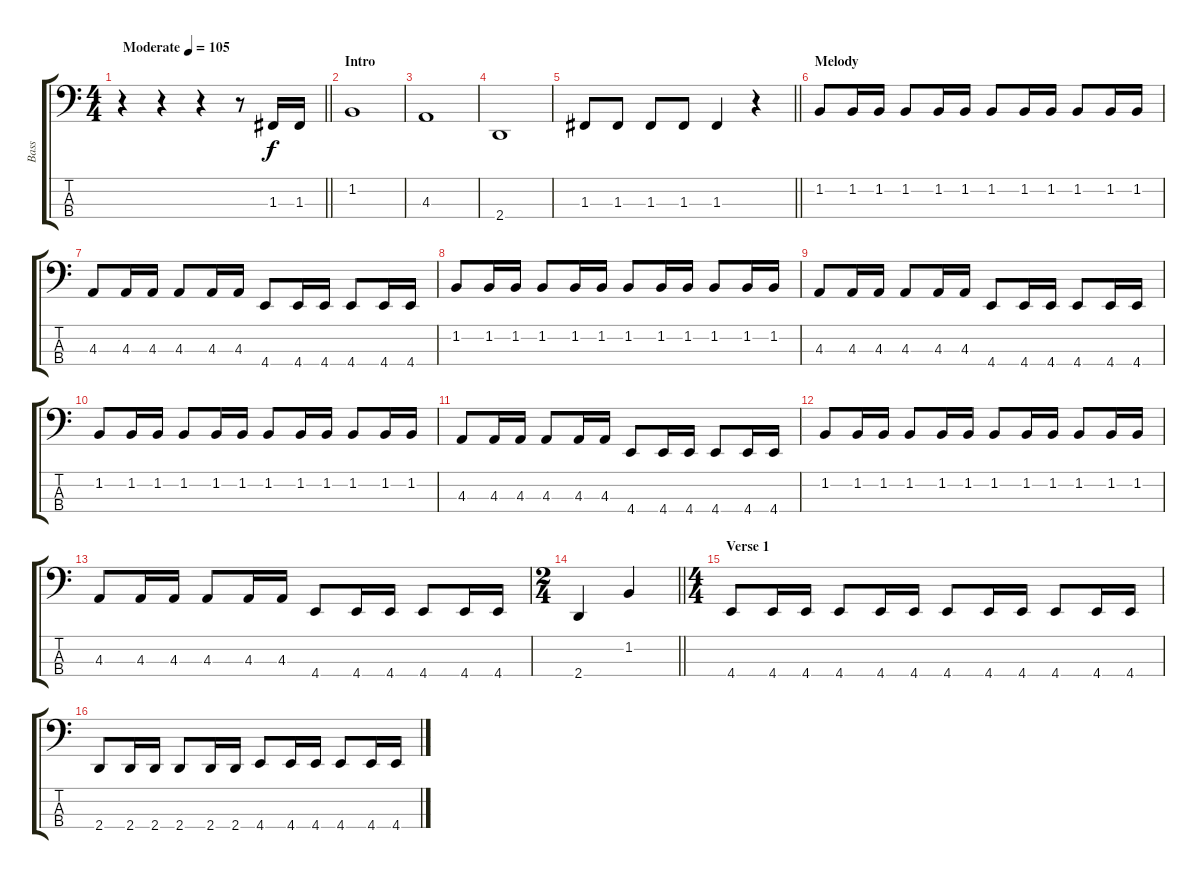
\track ("Bass" "Bass") {instrument electricbasspick}
\staff {score tabs}
\tuning (Eb2 Bb1 F1 C1) {hide}
\ts (4 4)
\tempo (105 "Moderate")
\clef f4
\barLineRight lightlight
\ks c
r.4{dy f instrument electricbasspick} r.4 r.4 r.8 1.3.16 1.3.16 |
\section ("" "Intro")
1.2.1 |
4.3.1 |
2.4.1 |
\barLineRight lightlight
1.3.8 1.3.8 1.3.8 1.3.8 1.3.4 r.4 |
\section ("" "Melody")
1.2.8 1.2.16 1.2.16 1.2.8 1.2.16 1.2.16 1.2.8 1.2.16 1.2.16 1.2.8 1.2.16 1.2.16 |
4.3.8 4.3.16 4.3.16 4.3.8 4.3.16 4.3.16 4.4.8 4.4.16 4.4.16 4.4.8 4.4.16 4.4.16 |
1.2.8 1.2.16 1.2.16 1.2.8 1.2.16 1.2.16 1.2.8 1.2.16 1.2.16 1.2.8 1.2.16 1.2.16 |
4.3.8 4.3.16 4.3.16 4.3.8 4.3.16 4.3.16 4.4.8 4.4.16 4.4.16 4.4.8 4.4.16 4.4.16 |
1.2.8 1.2.16 1.2.16 1.2.8 1.2.16 1.2.16 1.2.8 1.2.16 1.2.16 1.2.8 1.2.16 1.2.16 |
4.3.8 4.3.16 4.3.16 4.3.8 4.3.16 4.3.16 4.4.8 4.4.16 4.4.16 4.4.8 4.4.16 4.4.16 |
1.2.8 1.2.16 1.2.16 1.2.8 1.2.16 1.2.16 1.2.8 1.2.16 1.2.16 1.2.8 1.2.16 1.2.16 |
4.3.8 4.3.16 4.3.16 4.3.8 4.3.16 4.3.16 4.4.8 4.4.16 4.4.16 4.4.8 4.4.16 4.4.16 |
\ts (2 4)
\barLineRight lightlight
2.4.4 1.2.4 |
\ts (4 4)
\section ("" "Verse 1")
4.4.8 4.4.16 4.4.16 4.4.8 4.4.16 4.4.16 4.4.8 4.4.16 4.4.16 4.4.8 4.4.16 4.4.16 |
2.4.8 2.4.16 2.4.16 2.4.8 2.4.16 2.4.16 4.4.8 4.4.16 4.4.16 4.4.8 4.4.16 4.4.16
